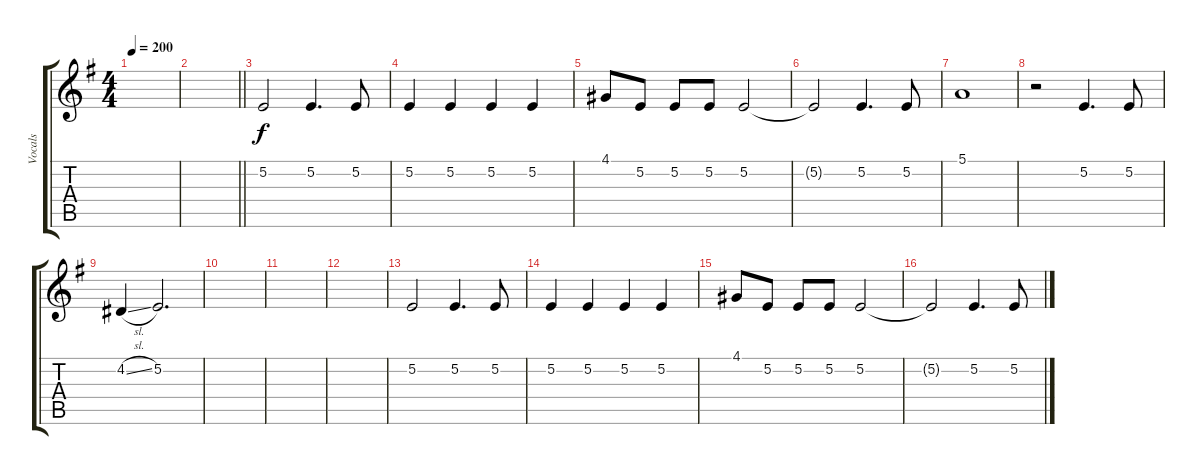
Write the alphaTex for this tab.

\track ("Vocals" "Vocals") {instrument brasssection}
\staff {score tabs}
\tuning (E4 B3 G3 D3 A2 E2) {hide}
\ts (4 4)
\tempo 200
\clef g2
\ks g
|
\barLineRight lightlight
|
5.2.2 5.2.4{d} 5.2.8 |
5.2.4 5.2.4 5.2.4 5.2.4 |
4.1.8 5.2.8 5.2.8 5.2.8 5.2.2 |
5.2{t}.2 5.2.4{d} 5.2.8 |
5.1.1 |
r.2 5.2.4{d} 5.2.8 |
4.2{sl}.4 5.2.2{d} |
|
|
|
5.2.2 5.2.4{d} 5.2.8 |
5.2.4 5.2.4 5.2.4 5.2.4 |
4.1.8 5.2.8 5.2.8 5.2.8 5.2.2 |
5.2{t}.2 5.2.4{d} 5.2.8
